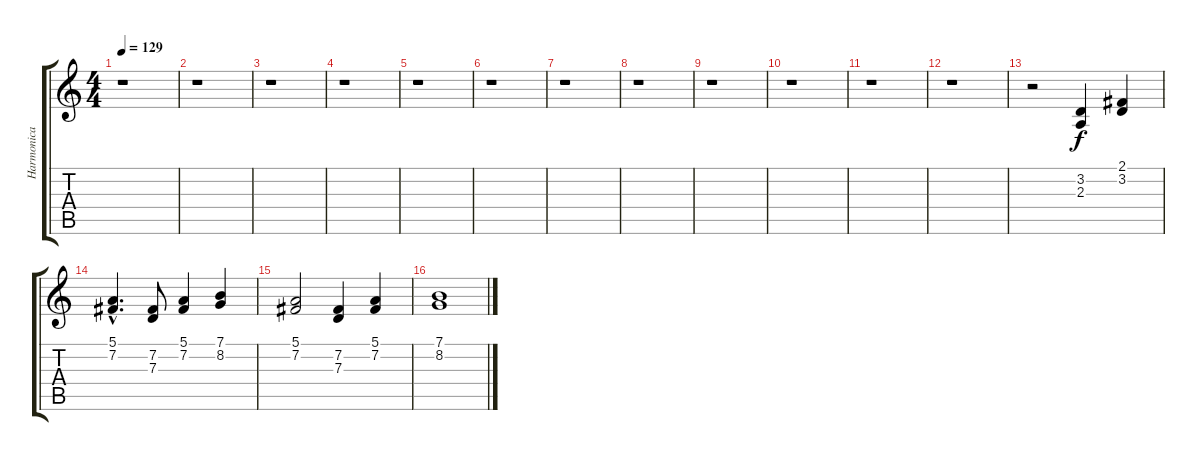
\track ("Harmonica" "Harmonica") {instrument harmonica}
\staff {score tabs}
\tuning (E4 B3 G3 D3 A2 E2) {hide}
\ts (4 4)
\tempo 129
\clef g2
\ks c
r.1{dy f instrument harmonica} |
r.1 |
r.1 |
r.1 |
r.1 |
r.1 |
r.1 |
r.1 |
r.1 |
r.1 |
r.1 |
r.1 |
r.2 (3.2 2.3).4 (2.1 3.2).4 |
(5.1{hac} 7.2{hac}).4{d} (7.2 7.3).8 (5.1 7.2).4 (7.1 8.2).4 |
(5.1 7.2).2 (7.2 7.3).4 (5.1 7.2).4 |
(7.1 8.2).1
